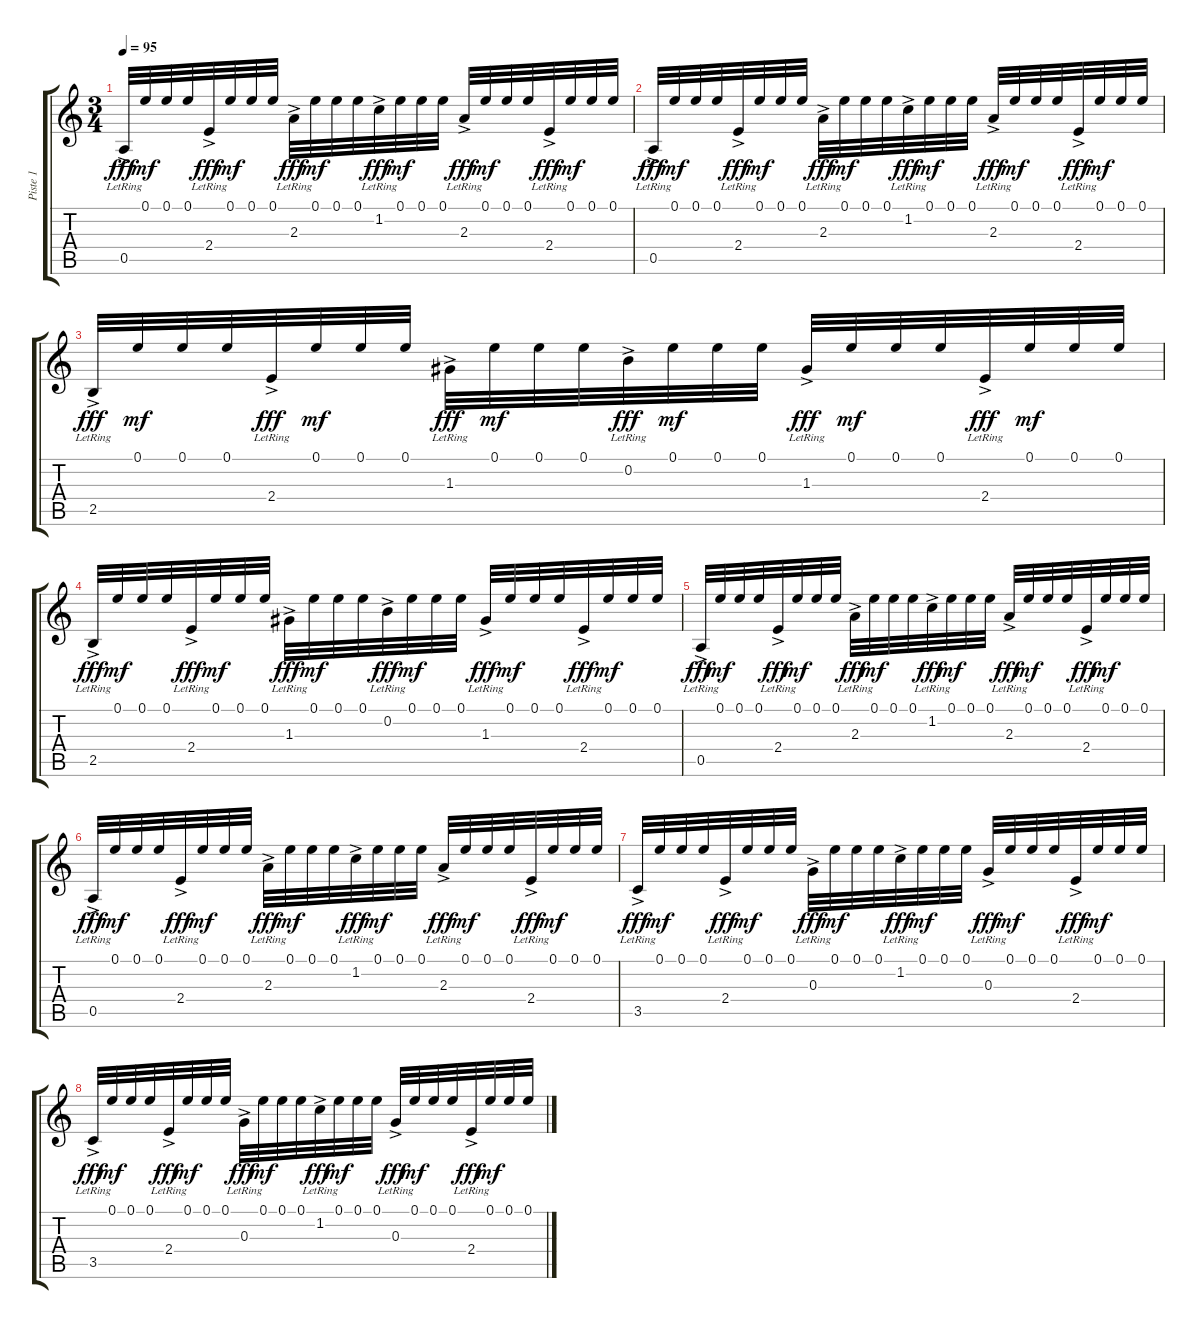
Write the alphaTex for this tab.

\track ("Piste 1" "Piste 1") {instrument acousticguitarnylon}
\staff {score tabs}
\tuning (E4 B3 G3 D3 A2 E2) {hide}
\ts (3 4)
\tempo 95
\clef g2
\ks c
0.5{ac lr}.32{dy fff instrument acousticguitarnylon} 0.1.32{dy mf} 0.1.32 0.1.32 2.4{ac lr}.32{dy fff} 0.1.32{dy mf} 0.1.32 0.1.32 2.3{ac lr}.32{dy fff} 0.1.32{dy mf} 0.1.32 0.1.32 1.2{ac lr}.32{dy fff} 0.1.32{dy mf} 0.1.32 0.1.32 2.3{ac lr}.32{dy fff} 0.1.32{dy mf} 0.1.32 0.1.32 2.4{ac lr}.32{dy fff} 0.1.32{dy mf} 0.1.32 0.1.32 |
0.5{ac lr}.32{dy fff} 0.1.32{dy mf} 0.1.32 0.1.32 2.4{ac lr}.32{dy fff} 0.1.32{dy mf} 0.1.32 0.1.32 2.3{ac lr}.32{dy fff} 0.1.32{dy mf} 0.1.32 0.1.32 1.2{ac lr}.32{dy fff} 0.1.32{dy mf} 0.1.32 0.1.32 2.3{ac lr}.32{dy fff} 0.1.32{dy mf} 0.1.32 0.1.32 2.4{ac lr}.32{dy fff} 0.1.32{dy mf} 0.1.32 0.1.32 |
2.5{ac lr}.32{dy fff} 0.1.32{dy mf} 0.1.32 0.1.32 2.4{ac lr}.32{dy fff} 0.1.32{dy mf} 0.1.32 0.1.32 1.3{ac lr}.32{dy fff} 0.1.32{dy mf} 0.1.32 0.1.32 0.2{ac lr}.32{dy fff} 0.1.32{dy mf} 0.1.32 0.1.32 1.3{ac lr}.32{dy fff} 0.1.32{dy mf} 0.1.32 0.1.32 2.4{ac lr}.32{dy fff} 0.1.32{dy mf} 0.1.32 0.1.32 |
2.5{ac lr}.32{dy fff} 0.1.32{dy mf} 0.1.32 0.1.32 2.4{ac lr}.32{dy fff} 0.1.32{dy mf} 0.1.32 0.1.32 1.3{ac lr}.32{dy fff} 0.1.32{dy mf} 0.1.32 0.1.32 0.2{ac lr}.32{dy fff} 0.1.32{dy mf} 0.1.32 0.1.32 1.3{ac lr}.32{dy fff} 0.1.32{dy mf} 0.1.32 0.1.32 2.4{ac lr}.32{dy fff} 0.1.32{dy mf} 0.1.32 0.1.32 |
0.5{ac lr}.32{dy fff} 0.1.32{dy mf} 0.1.32 0.1.32 2.4{ac lr}.32{dy fff} 0.1.32{dy mf} 0.1.32 0.1.32 2.3{ac lr}.32{dy fff} 0.1.32{dy mf} 0.1.32 0.1.32 1.2{ac lr}.32{dy fff} 0.1.32{dy mf} 0.1.32 0.1.32 2.3{ac lr}.32{dy fff} 0.1.32{dy mf} 0.1.32 0.1.32 2.4{ac lr}.32{dy fff} 0.1.32{dy mf} 0.1.32 0.1.32 |
0.5{ac lr}.32{dy fff} 0.1.32{dy mf} 0.1.32 0.1.32 2.4{ac lr}.32{dy fff} 0.1.32{dy mf} 0.1.32 0.1.32 2.3{ac lr}.32{dy fff} 0.1.32{dy mf} 0.1.32 0.1.32 1.2{ac lr}.32{dy fff} 0.1.32{dy mf} 0.1.32 0.1.32 2.3{ac lr}.32{dy fff} 0.1.32{dy mf} 0.1.32 0.1.32 2.4{ac lr}.32{dy fff} 0.1.32{dy mf} 0.1.32 0.1.32 |
3.5{ac lr}.32{dy fff} 0.1.32{dy mf} 0.1.32 0.1.32 2.4{ac lr}.32{dy fff} 0.1.32{dy mf} 0.1.32 0.1.32 0.3{ac lr}.32{dy fff} 0.1.32{dy mf} 0.1.32 0.1.32 1.2{ac lr}.32{dy fff} 0.1.32{dy mf} 0.1.32 0.1.32 0.3{ac lr}.32{dy fff} 0.1.32{dy mf} 0.1.32 0.1.32 2.4{ac lr}.32{dy fff} 0.1.32{dy mf} 0.1.32 0.1.32 |
3.5{ac lr}.32{dy fff} 0.1.32{dy mf} 0.1.32 0.1.32 2.4{ac lr}.32{dy fff} 0.1.32{dy mf} 0.1.32 0.1.32 0.3{ac lr}.32{dy fff} 0.1.32{dy mf} 0.1.32 0.1.32 1.2{ac lr}.32{dy fff} 0.1.32{dy mf} 0.1.32 0.1.32 0.3{ac lr}.32{dy fff} 0.1.32{dy mf} 0.1.32 0.1.32 2.4{ac lr}.32{dy fff} 0.1.32{dy mf} 0.1.32 0.1.32
